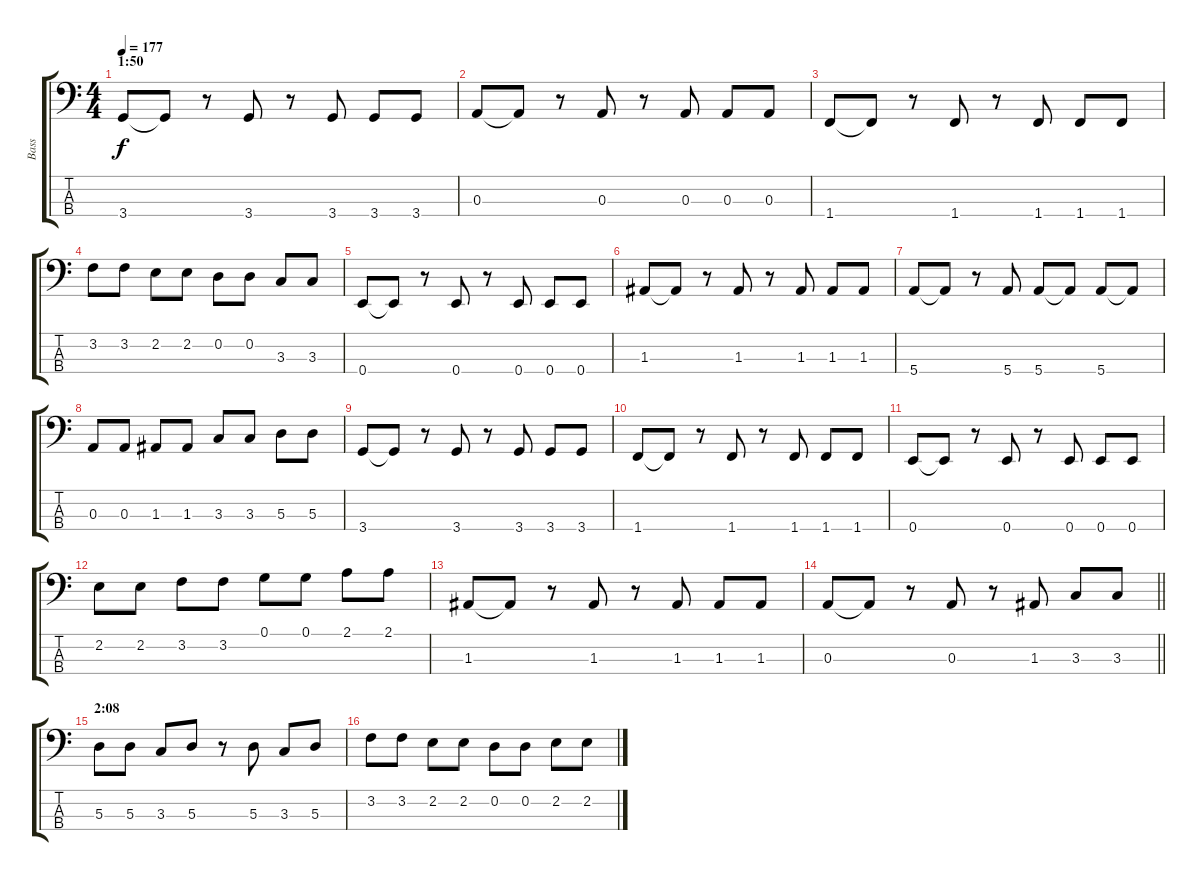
\track ("Bass" "Bass") {instrument electricbasspick}
\staff {score tabs}
\tuning (G2 D2 A1 E1) {hide}
\ts (4 4)
\section ("" "1:50")
\tempo 177
\clef f4
\ks c
3.4.8{dy f} 3.4{t}.8 r.8 3.4.8 r.8 3.4.8 3.4.8 3.4.8 |
0.3.8 0.3{t}.8 r.8 0.3.8 r.8 0.3.8 0.3.8 0.3.8 |
1.4.8 1.4{t}.8 r.8 1.4.8 r.8 1.4.8 1.4.8 1.4.8 |
3.2.8 3.2.8 2.2.8 2.2.8 0.2.8 0.2.8 3.3.8 3.3.8 |
0.4.8 0.4{t}.8 r.8 0.4.8 r.8 0.4.8 0.4.8 0.4.8 |
1.3.8 1.3{t}.8 r.8 1.3.8 r.8 1.3.8 1.3.8 1.3.8 |
5.4.8 5.4{t}.8 r.8 5.4.8 5.4.8 5.4{t}.8 5.4.8 5.4{t}.8 |
0.3.8 0.3.8 1.3.8 1.3.8 3.3.8 3.3.8 5.3.8 5.3.8 |
3.4.8 3.4{t}.8 r.8 3.4.8 r.8 3.4.8 3.4.8 3.4.8 |
1.4.8 1.4{t}.8 r.8 1.4.8 r.8 1.4.8 1.4.8 1.4.8 |
0.4.8 0.4{t}.8 r.8 0.4.8 r.8 0.4.8 0.4.8 0.4.8 |
2.2.8 2.2.8 3.2.8 3.2.8 0.1.8 0.1.8 2.1.8 2.1.8 |
1.3.8 1.3{t}.8 r.8 1.3.8 r.8 1.3.8 1.3.8 1.3.8 |
\barLineRight lightlight
0.3.8 0.3{t}.8 r.8 0.3.8 r.8 1.3.8 3.3.8 3.3.8 |
\section ("" "2:08")
5.3.8 5.3.8 3.3.8 5.3.8 r.8 5.3.8 3.3.8 5.3.8 |
3.2.8 3.2.8 2.2.8 2.2.8 0.2.8 0.2.8 2.2.8 2.2.8
